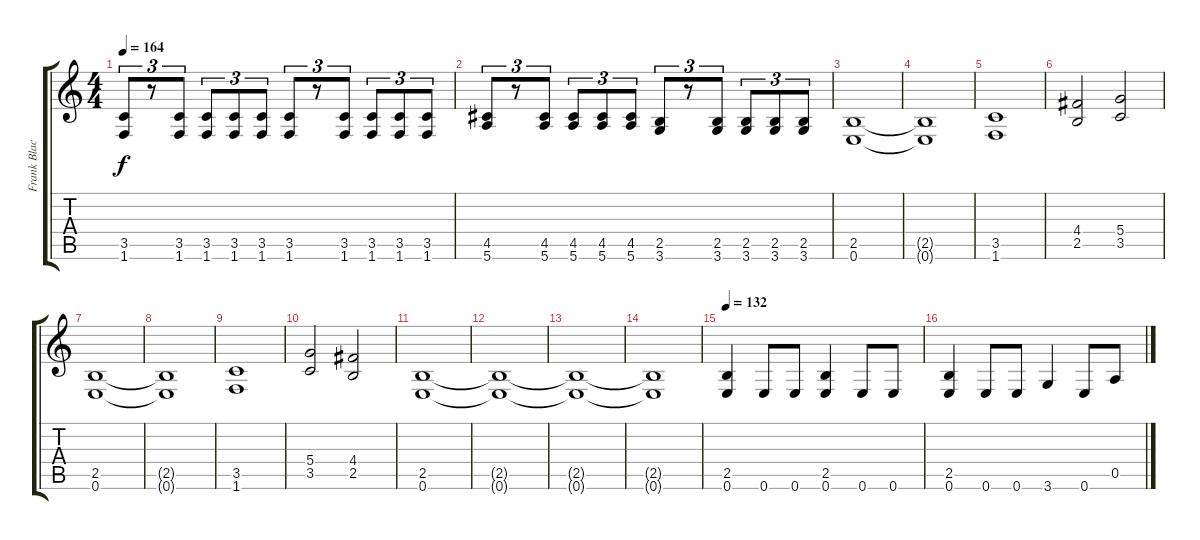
\track ("Frank Blackfire" "Frank Blac") {instrument distortionguitar}
\staff {score tabs}
\tuning (E4 B3 G3 D3 A2 E2) {hide}
\ts (4 4)
\tempo 164
\clef g2
\ks c
(3.5 1.6).8{tu (3 2) dy f} r.8{tu (3 2)} (3.5 1.6).8{tu (3 2)} (3.5 1.6).8{tu (3 2)} (3.5 1.6).8{tu (3 2)} (3.5 1.6).8{tu (3 2)} (3.5 1.6).8{tu (3 2)} r.8{tu (3 2)} (3.5 1.6).8{tu (3 2)} (3.5 1.6).8{tu (3 2)} (3.5 1.6).8{tu (3 2)} (3.5 1.6).8{tu (3 2)} |
(4.5 5.6).8{tu (3 2)} r.8{tu (3 2)} (4.5 5.6).8{tu (3 2)} (4.5 5.6).8{tu (3 2)} (4.5 5.6).8{tu (3 2)} (4.5 5.6).8{tu (3 2)} (2.5 3.6).8{tu (3 2)} r.8{tu (3 2)} (2.5 3.6).8{tu (3 2)} (2.5 3.6).8{tu (3 2)} (2.5 3.6).8{tu (3 2)} (2.5 3.6).8{tu (3 2)} |
(2.5 0.6).1 |
(2.5{t} 0.6{t}).1 |
(3.5 1.6).1 |
(4.4 2.5).2 (5.4 3.5).2 |
(2.5 0.6).1 |
(2.5{t} 0.6{t}).1 |
(3.5 1.6).1 |
(5.4 3.5).2 (4.4 2.5).2 |
(2.5 0.6).1 |
(2.5{t} 0.6{t}).1 |
(2.5{t} 0.6{t}).1 |
(2.5{t} 0.6{t}).1 |
\tempo 132
(2.5 0.6).4 0.6.8 0.6.8 (2.5 0.6).4 0.6.8 0.6.8 |
(2.5 0.6).4 0.6.8 0.6.8 3.6.4 0.6.8 0.5.8
